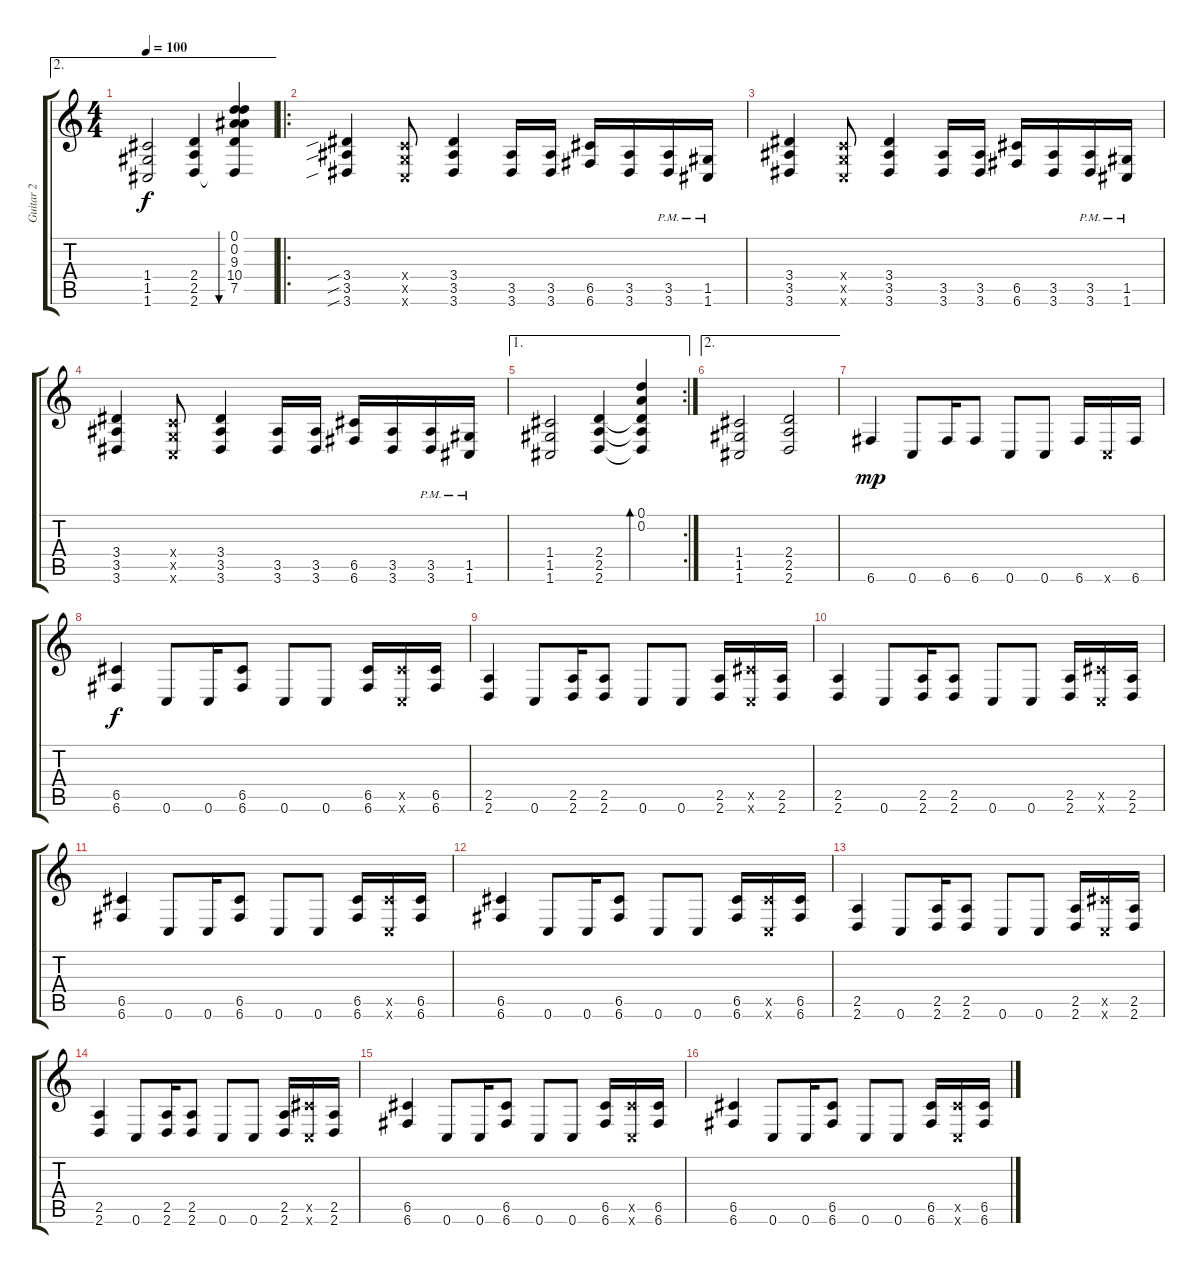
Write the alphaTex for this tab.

\track ("Guitar 2" "Guitar 2") {instrument distortionguitar}
\staff {score tabs}
\tuning (D4 A3 F3 C3 G2 C2) {hide}
\ae 2
\ts (4 4)
\tempo 100
\clef g2
\ks c
(1.4 1.5 1.6).2{dy f} (2.4 2.5 2.6).4 (0.1 0.2 9.3 10.4 7.5 2.6{t}).4{bu 60} |
\ro
(3.4{sib} 3.5{sib} 3.6{sib}).4 (0.4{x} 0.5{x} 0.6{x}).8 (3.4 3.5 3.6).4 (3.5 3.6).16 (3.5 3.6).16 (6.5 6.6).16 (3.5 3.6).16 (3.5{pm} 3.6{pm}).16 (1.5{pm} 1.6{pm}).16 |
(3.4 3.5 3.6).4 (0.4{x} 0.5{x} 0.6{x}).8 (3.4 3.5 3.6).4 (3.5 3.6).16 (3.5 3.6).16 (6.5 6.6).16 (3.5 3.6).16 (3.5{pm} 3.6{pm}).16 (1.5{pm} 1.6{pm}).16 |
(3.4 3.5 3.6).4 (0.4{x} 0.5{x} 0.6{x}).8 (3.4 3.5 3.6).4 (3.5 3.6).16 (3.5 3.6).16 (6.5 6.6).16 (3.5 3.6).16 (3.5{pm} 3.6{pm}).16 (1.5{pm} 1.6{pm}).16 |
\ae 1
\rc 2
(1.4 1.5 1.6).2 (2.4 2.5 2.6).4 (0.1 0.2 2.4{t} 2.5{t} 2.6{t}).4{bd 60} |
\ae 2
(1.4 1.5 1.6).2 (2.4 2.5 2.6).2 |
6.6.4{dy mp} 0.6.8 6.6.16 6.6.8 0.6.8 0.6.8 6.6.16 0.6{x}.16 6.6.16 |
(6.5 6.6).4{dy f} 0.6.8 0.6.16 (6.5 6.6).8 0.6.8 0.6.8 (6.5 6.6).16 (6.5{x} 0.6{x}).16 (6.5 6.6).16 |
(2.5 2.6).4 0.6.8 (2.5 2.6).16 (2.5 2.6).8 0.6.8 0.6.8 (2.5 2.6).16 (6.5{x} 0.6{x}).16 (2.5 2.6).16 |
(2.5 2.6).4 0.6.8 (2.5 2.6).16 (2.5 2.6).8 0.6.8 0.6.8 (2.5 2.6).16 (6.5{x} 0.6{x}).16 (2.5 2.6).16 |
(6.5 6.6).4 0.6.8 0.6.16 (6.5 6.6).8 0.6.8 0.6.8 (6.5 6.6).16 (6.5{x} 0.6{x}).16 (6.5 6.6).16 |
(6.5 6.6).4 0.6.8 0.6.16 (6.5 6.6).8 0.6.8 0.6.8 (6.5 6.6).16 (6.5{x} 0.6{x}).16 (6.5 6.6).16 |
(2.5 2.6).4 0.6.8 (2.5 2.6).16 (2.5 2.6).8 0.6.8 0.6.8 (2.5 2.6).16 (6.5{x} 0.6{x}).16 (2.5 2.6).16 |
(2.5 2.6).4 0.6.8 (2.5 2.6).16 (2.5 2.6).8 0.6.8 0.6.8 (2.5 2.6).16 (6.5{x} 0.6{x}).16 (2.5 2.6).16 |
(6.5 6.6).4 0.6.8 0.6.16 (6.5 6.6).8 0.6.8 0.6.8 (6.5 6.6).16 (6.5{x} 0.6{x}).16 (6.5 6.6).16 |
(6.5 6.6).4 0.6.8 0.6.16 (6.5 6.6).8 0.6.8 0.6.8 (6.5 6.6).16 (6.5{x} 0.6{x}).16 (6.5 6.6).16
